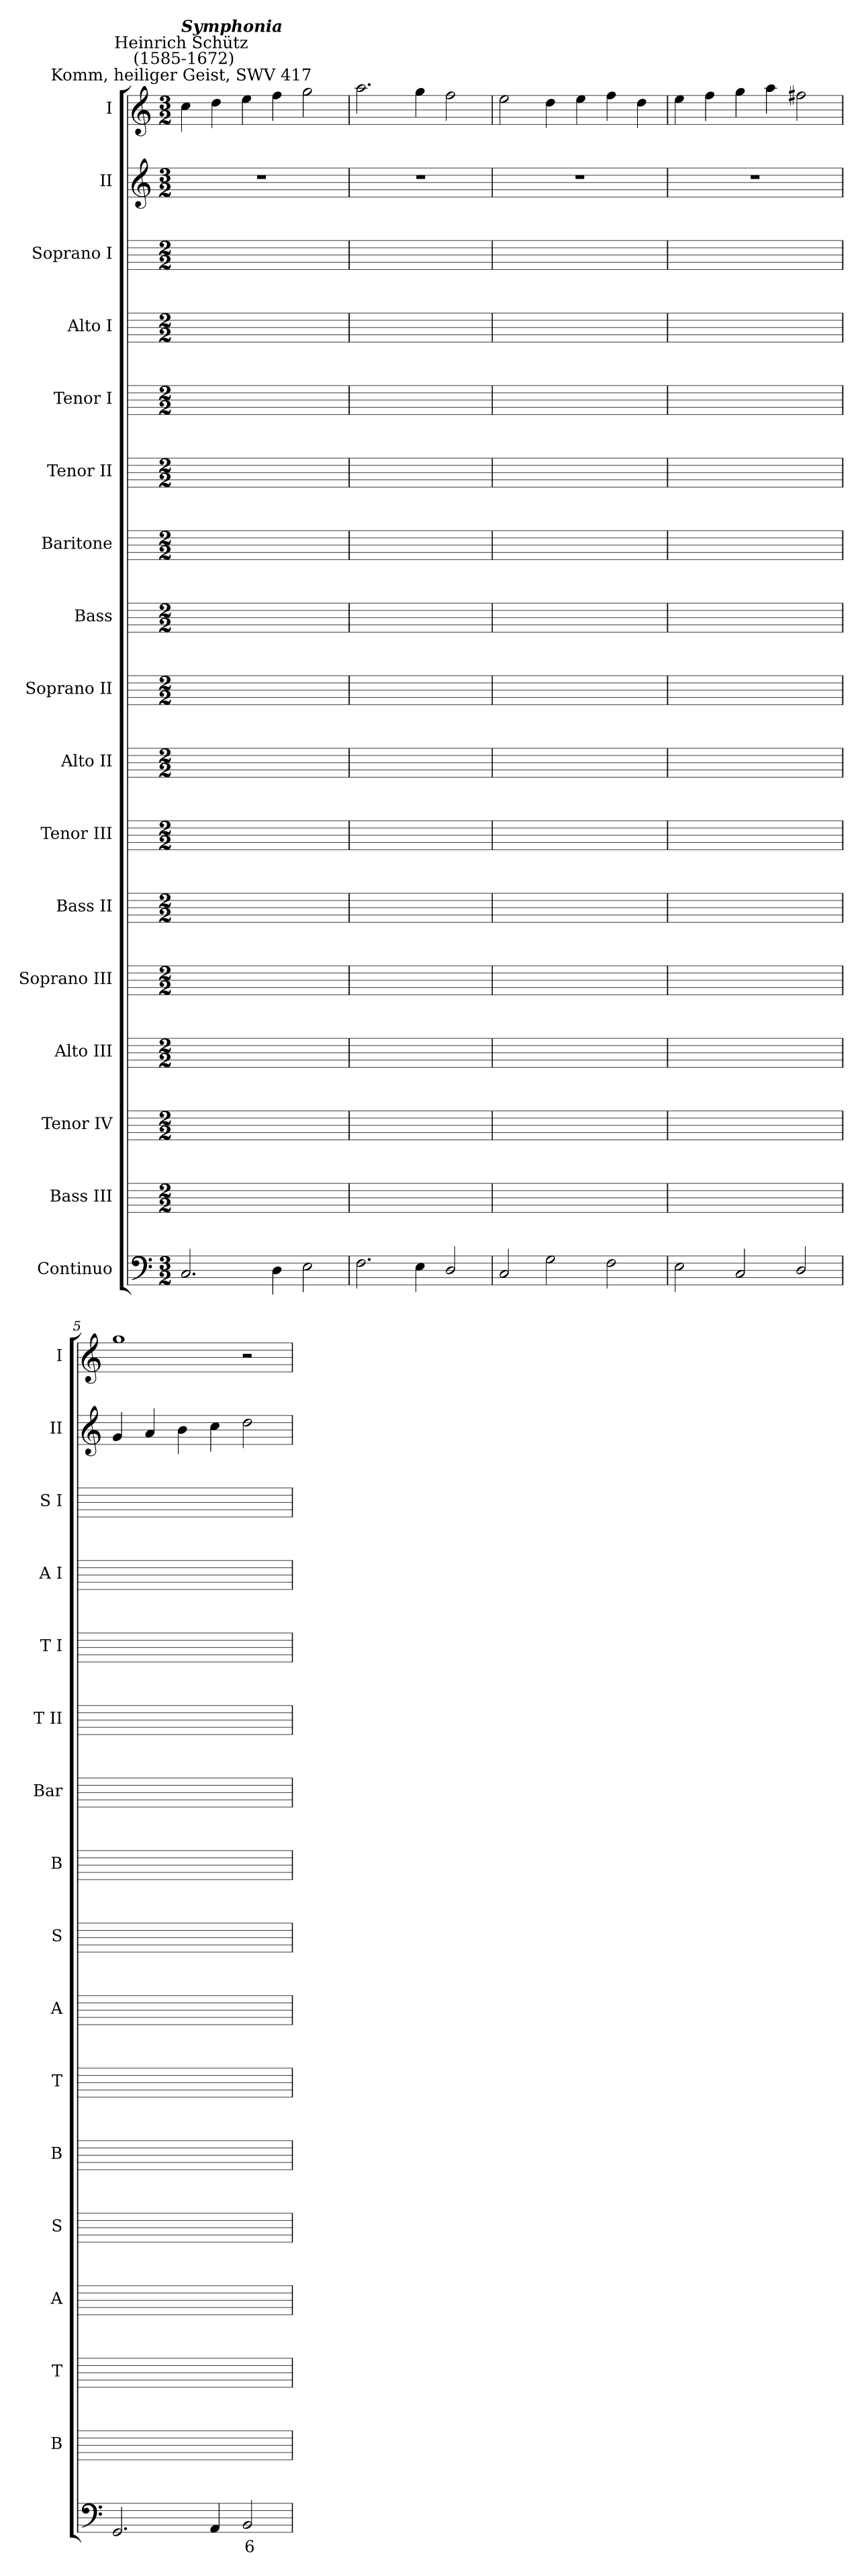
**kern	**text	**kern	**kern	**kern	**kern	**kern	**kern	**kern	**kern	**kern	**kern	**kern	**kern	**kern	**kern	**kern	**kern
*part17	*part17	*part16	*part15	*part14	*part13	*part12	*part11	*part10	*part9	*part8	*part7	*part6	*part5	*part4	*part3	*part2	*part1
*staff17	*staff17	*staff16	*staff15	*staff14	*staff13	*staff12	*staff11	*staff10	*staff9	*staff8	*staff7	*staff6	*staff5	*staff4	*staff3	*staff2	*staff1
*I"Continuo	*	*I"Bass III	*I"Tenor IV	*I"Alto III	*I"Soprano III	*I"Bass II	*I"Tenor III	*I"Alto II	*I"Soprano II	*I"Bass	*I"Baritone	*I"Tenor II	*I"Tenor I	*I"Alto I	*I"Soprano I	*I"II	*I"I
*	*	*I'B	*I'T	*I'A	*I'S	*I'B	*I'T	*I'A	*I'S	*I'B	*I'Bar	*I'T II	*I'T I	*I'A I	*I'S I	*I'II	*I'I
*clefF4	*	*	*	*	*	*	*	*	*	*	*	*	*	*	*	*clefG2	*clefG2
*	*	*ITrd4c7	*ITrd4c7	*ITrd4c7	*ITrd4c7	*ITrd4c7	*ITrd4c7	*ITrd4c7	*ITrd4c7	*	*	*	*	*	*	*	*
*k[]	*	*	*	*	*	*	*	*	*	*	*	*	*	*	*	*k[]	*k[]
*C:	*	*	*	*	*	*	*	*	*	*	*	*	*	*	*	*C:	*C:
*M3/2	*	*M2/2	*M2/2	*M2/2	*M2/2	*M2/2	*M2/2	*M2/2	*M2/2	*M2/2	*M2/2	*M2/2	*M2/2	*M2/2	*M2/2	*M3/2	*M3/2
=1	=1	=1	=1	=1	=1	=1	=1	=1	=1	=1	=1	=1	=1	=1	=1	=1	=1
!	!	!	!	!	!	!	!	!	!	!	!	!	!	!	!	!	!LO:TX:a:cj:t=Komm, heiliger Geist, SWV 417
!	!	!	!	!	!	!	!	!	!	!	!	!	!	!	!	!	!LO:TX:a:cj:t=Heinrich Schütz\n (1585-1672)
!	!	!	!	!	!	!	!	!	!	!	!	!	!	!	!	!	!LO:TX:a:Bi:t=Symphonia
!	!	!	!	!	!	!	!	!	!	!	!	!	!	!	!	!LO:N:vis=1	!
2.C	.	1.r	1.r	1.r	1.r	1.r	1.r	1.r	1.r	1.r	1.r	1.r	1.r	1.r	1.r	1.r	4cc
.	.	.	.	.	.	.	.	.	.	.	.	.	.	.	.	.	4dd
.	.	.	.	.	.	.	.	.	.	.	.	.	.	.	.	.	4ee
4D	.	.	.	.	.	.	.	.	.	.	.	.	.	.	.	.	4ff
2E	.	.	.	.	.	.	.	.	.	.	.	.	.	.	.	.	2gg
=2	=2	=2	=2	=2	=2	=2	=2	=2	=2	=2	=2	=2	=2	=2	=2	=2	=2
!	!	!	!	!	!	!	!	!	!	!	!	!	!	!	!	!LO:N:vis=1	!
2.F	.	1.r	1.r	1.r	1.r	1.r	1.r	1.r	1.r	1.r	1.r	1.r	1.r	1.r	1.r	1.r	2.aa
4E	.	.	.	.	.	.	.	.	.	.	.	.	.	.	.	.	4gg
2D/	.	.	.	.	.	.	.	.	.	.	.	.	.	.	.	.	2ff
=3	=3	=3	=3	=3	=3	=3	=3	=3	=3	=3	=3	=3	=3	=3	=3	=3	=3
!	!	!	!	!	!	!	!	!	!	!	!	!	!	!	!	!LO:N:vis=1	!
2C	.	1.r	1.r	1.r	1.r	1.r	1.r	1.r	1.r	1.r	1.r	1.r	1.r	1.r	1.r	1.r	2ee
2G	.	.	.	.	.	.	.	.	.	.	.	.	.	.	.	.	4dd
.	.	.	.	.	.	.	.	.	.	.	.	.	.	.	.	.	4ee
2F	.	.	.	.	.	.	.	.	.	.	.	.	.	.	.	.	4ff
.	.	.	.	.	.	.	.	.	.	.	.	.	.	.	.	.	4dd
=4	=4	=4	=4	=4	=4	=4	=4	=4	=4	=4	=4	=4	=4	=4	=4	=4	=4
!	!	!	!	!	!	!	!	!	!	!	!	!	!	!	!	!LO:N:vis=1	!
2E	.	1.r	1.r	1.r	1.r	1.r	1.r	1.r	1.r	1.r	1.r	1.r	1.r	1.r	1.r	1.r	4ee
.	.	.	.	.	.	.	.	.	.	.	.	.	.	.	.	.	4ff
2C	.	.	.	.	.	.	.	.	.	.	.	.	.	.	.	.	4gg
.	.	.	.	.	.	.	.	.	.	.	.	.	.	.	.	.	4aa
2D/	.	.	.	.	.	.	.	.	.	.	.	.	.	.	.	.	2ff#X
=5	=5	=5	=5	=5	=5	=5	=5	=5	=5	=5	=5	=5	=5	=5	=5	=5	=5
2.GG	.	1.r	1.r	1.r	1.r	1.r	1.r	1.r	1.r	1.r	1.r	1.r	1.r	1.r	1.r	4g	1gg
.	.	.	.	.	.	.	.	.	.	.	.	.	.	.	.	4a	.
.	.	.	.	.	.	.	.	.	.	.	.	.	.	.	.	4b	.
4AA	.	.	.	.	.	.	.	.	.	.	.	.	.	.	.	4cc	.
!	!LO:LY:b	!	!	!	!	!	!	!	!	!	!	!	!	!	!	!	!
2BB	6	.	.	.	.	.	.	.	.	.	.	.	.	.	.	2dd	2r
=	=	=	=	=	=	=	=	=	=	=	=	=	=	=	=	=	=
*-	*-	*-	*-	*-	*-	*-	*-	*-	*-	*-	*-	*-	*-	*-	*-	*-	*-
